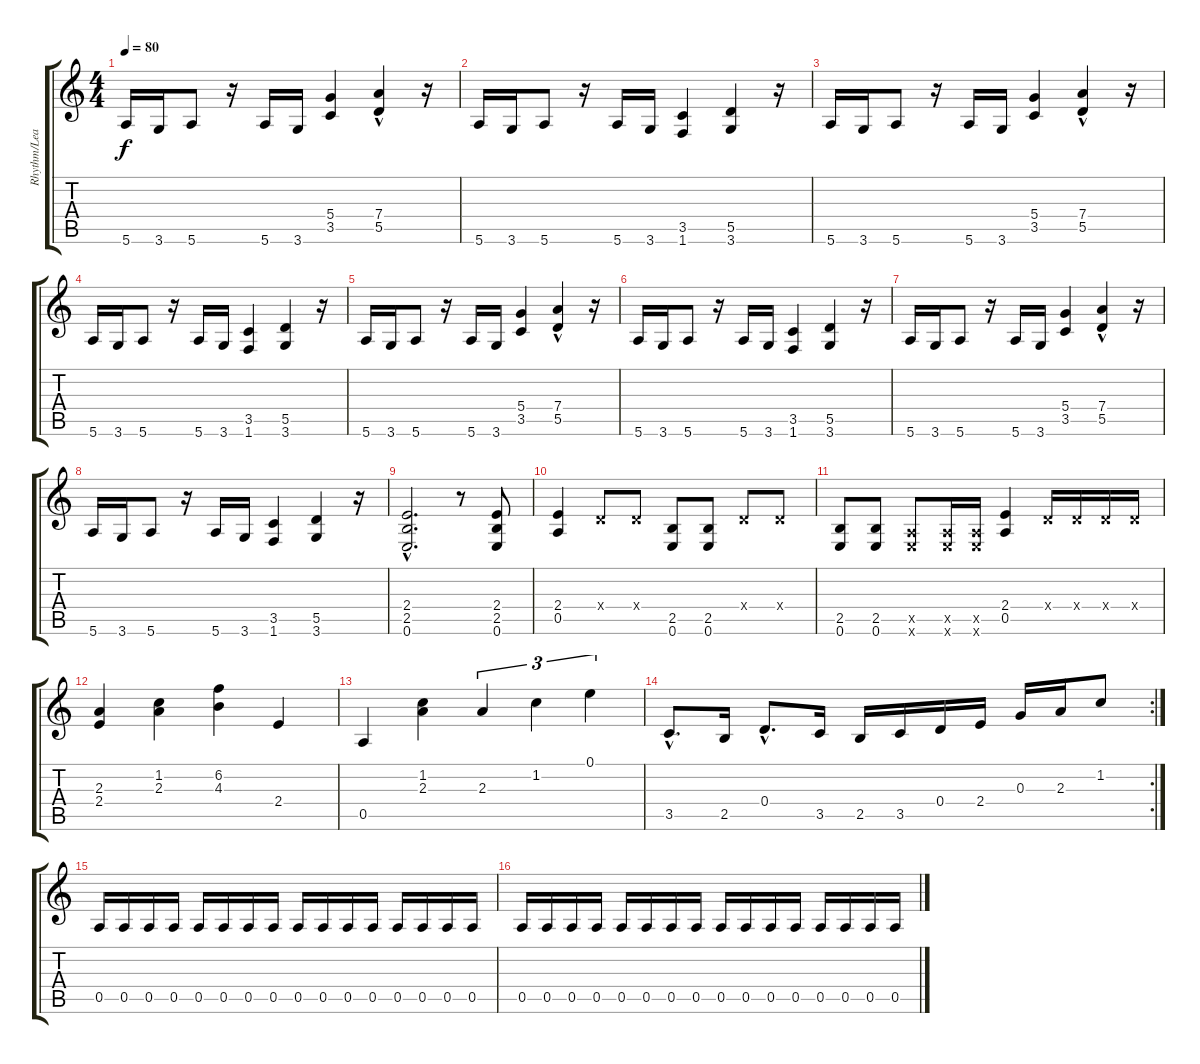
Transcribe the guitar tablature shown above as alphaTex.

\track ("Rhythm/Lead Guitar" "Rhythm/Lea") {instrument distortionguitar}
\staff {score tabs}
\tuning (E4 B3 G3 D3 A2 E2) {hide}
\ts (4 4)
\tempo 80
\clef g2
\ks c
5.6.16{dy f} 3.6.16 5.6.8 r.16 5.6.16 3.6.16 (5.4 3.5).4 (7.4 5.5{hac}).4 r.16 |
5.6.16 3.6.16 5.6.8 r.16 5.6.16 3.6.16 (3.5 1.6).4 (5.5 3.6).4 r.16 |
5.6.16 3.6.16 5.6.8 r.16 5.6.16 3.6.16 (5.4 3.5).4 (7.4 5.5{hac}).4 r.16 |
5.6.16 3.6.16 5.6.8 r.16 5.6.16 3.6.16 (3.5 1.6).4 (5.5 3.6).4 r.16 |
5.6.16 3.6.16 5.6.8 r.16 5.6.16 3.6.16 (5.4 3.5).4 (7.4 5.5{hac}).4 r.16 |
5.6.16 3.6.16 5.6.8 r.16 5.6.16 3.6.16 (3.5 1.6).4 (5.5 3.6).4 r.16 |
5.6.16 3.6.16 5.6.8 r.16 5.6.16 3.6.16 (5.4 3.5).4 (7.4 5.5{hac}).4 r.16 |
5.6.16 3.6.16 5.6.8 r.16 5.6.16 3.6.16 (3.5 1.6).4 (5.5 3.6).4 r.16 |
(2.4{hac} 2.5{hac} 0.6{hac}).2{d} r.8 (2.4 2.5 0.6).8 |
(2.4 0.5).4 0.4{x}.8 0.4{x}.8 (2.5 0.6).8 (2.5 0.6).8 0.4{x}.8 0.4{x}.8 |
(2.5 0.6).8 (2.5 0.6).8 (0.5{x} 0.6{x}).8 (0.5{x} 0.6{x}).16 (0.5{x} 0.6{x}).16 (2.4 0.5).4 0.4{x}.16 0.4{x}.16 0.4{x}.16 0.4{x}.16 |
(2.3 2.4).4 (1.2 2.3).4 (6.2 4.3).4 2.4.4 |
0.5.4 (1.2 2.3).4 2.3.4{tu (3 2)} 1.2.4{tu (3 2)} 0.1.4{tu (3 2)} |
\rc 2
3.5{hac}.8{d} 2.5.16 0.4{hac}.8{d} 3.5.16 2.5.16 3.5.16 0.4.16 2.4.16 0.3.16 2.3.16 1.2.8 |
0.5.16 0.5.16 0.5.16 0.5.16 0.5.16 0.5.16 0.5.16 0.5.16 0.5.16 0.5.16 0.5.16 0.5.16 0.5.16 0.5.16 0.5.16 0.5.16 |
0.5.16 0.5.16 0.5.16 0.5.16 0.5.16 0.5.16 0.5.16 0.5.16 0.5.16 0.5.16 0.5.16 0.5.16 0.5.16 0.5.16 0.5.16 0.5.16
